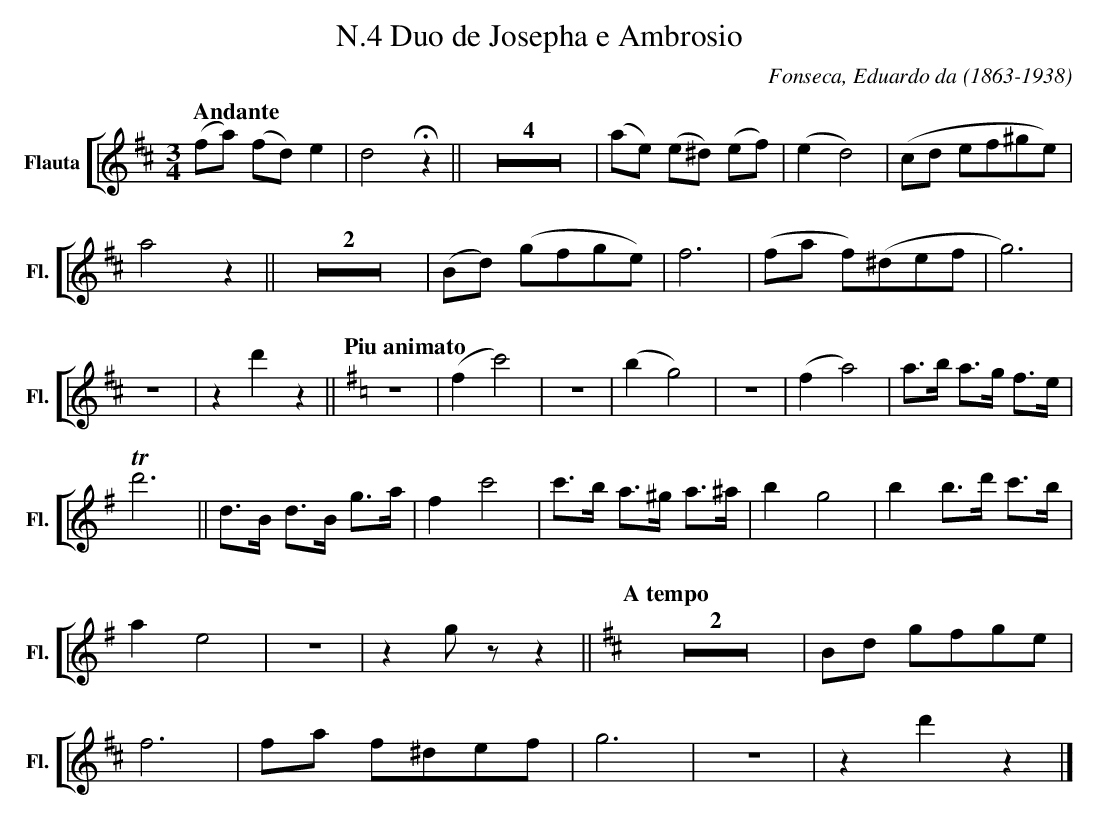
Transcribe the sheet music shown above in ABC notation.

X:1
T:N.4 Duo de Josepha e Ambrosio
C:Fonseca, Eduardo da (1863-1938)
M:3/4
L:1/4
K:D
V: 1 clef=treble name="Flauta" sname="Fl."
%%staves [ 1 ]
[Q:"Andante"] \
   (f/a/) (f/d/) e | d2 !fermata!z || Z4 | (a/e/) (e/^d/) (e/f/) | (ed2)| (c/d/ e/f/^g/e/) | \
   a2z || Z2 | (B/d/) (g/f/g/e/) | f3 | (f/a/ f/)(^d/e/f/ | g3) | z3 | zd'z || \
[Q:"Piu animato"][K:G] \
   z3 | (fc'2) | z3 | (bg2) | z3 | (fa2) | a/>b/ a/>g/ f/>e/ | !trill!d'3 || \
   d/>B/ d/>B/ g/>a/ | f c'2 | c'/>b/ a/>^g/ a/>^a/ | b g2 | b b/>d'/ c'/>b/ | a e2 | z3 | z g/z/ z || \
[K:D][Q:"A tempo"] \
   Z2 | B/d/ g/f/g/e/ | f3 | f/a/ f/^d/e/f/ | g3 | z3 | z d' z |] \
